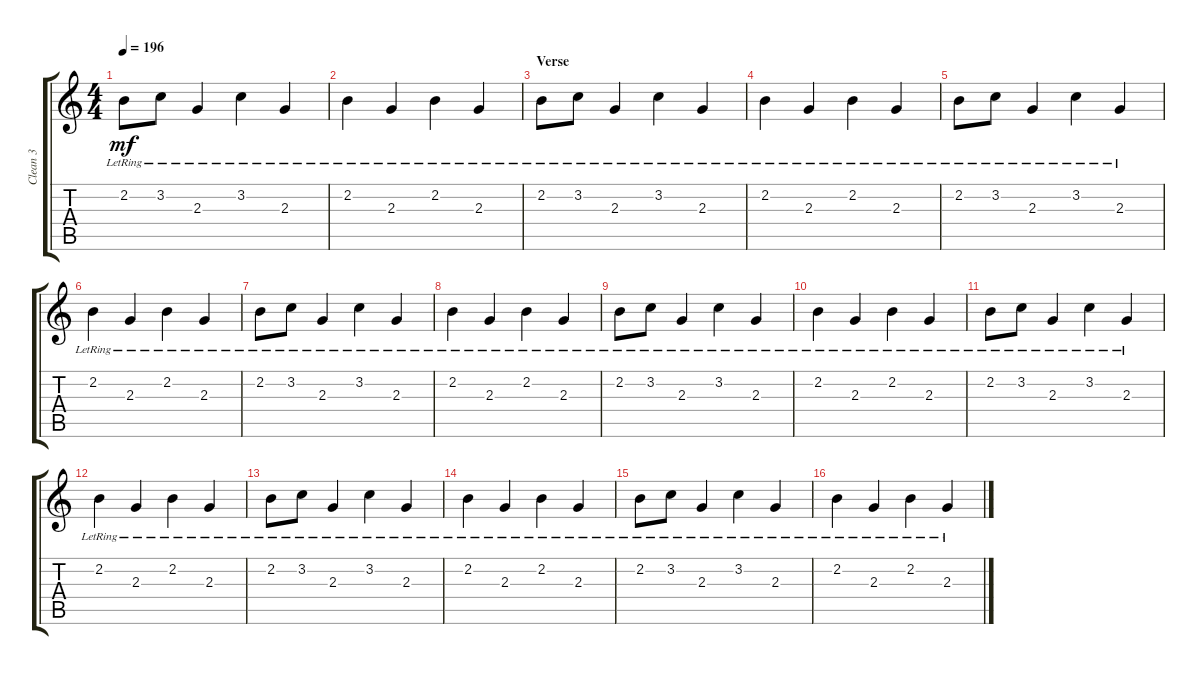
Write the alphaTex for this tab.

\track ("Clean 3" "Clean 3") {instrument electricguitarclean}
\staff {score tabs}
\tuning (D4 A3 F3 C3 G2 C2) {hide}
\ts (4 4)
\tempo 196
\clef g2
\ks aminor
2.2{lr}.8{dy mf} 3.2{lr}.8 2.3{lr}.4 3.2{lr}.4 2.3{lr}.4 |
2.2{lr}.4 2.3{lr}.4 2.2{lr}.4 2.3{lr}.4 |
\section ("" "Verse")
2.2{lr}.8 3.2{lr}.8 2.3{lr}.4 3.2{lr}.4 2.3{lr}.4 |
2.2{lr}.4 2.3{lr}.4 2.2{lr}.4 2.3{lr}.4 |
2.2{lr}.8 3.2{lr}.8 2.3{lr}.4 3.2{lr}.4 2.3{lr}.4 |
2.2{lr}.4 2.3{lr}.4 2.2{lr}.4 2.3{lr}.4 |
2.2{lr}.8 3.2{lr}.8 2.3{lr}.4 3.2{lr}.4 2.3{lr}.4 |
2.2{lr}.4 2.3{lr}.4 2.2{lr}.4 2.3{lr}.4 |
2.2{lr}.8 3.2{lr}.8 2.3{lr}.4 3.2{lr}.4 2.3{lr}.4 |
2.2{lr}.4 2.3{lr}.4 2.2{lr}.4 2.3{lr}.4 |
2.2{lr}.8 3.2{lr}.8 2.3{lr}.4 3.2{lr}.4 2.3{lr}.4 |
2.2{lr}.4 2.3{lr}.4 2.2{lr}.4 2.3{lr}.4 |
2.2{lr}.8 3.2{lr}.8 2.3{lr}.4 3.2{lr}.4 2.3{lr}.4 |
2.2{lr}.4 2.3{lr}.4 2.2{lr}.4 2.3{lr}.4 |
2.2{lr}.8 3.2{lr}.8 2.3{lr}.4 3.2{lr}.4 2.3{lr}.4 |
2.2{lr}.4 2.3{lr}.4 2.2{lr}.4 2.3{lr}.4
